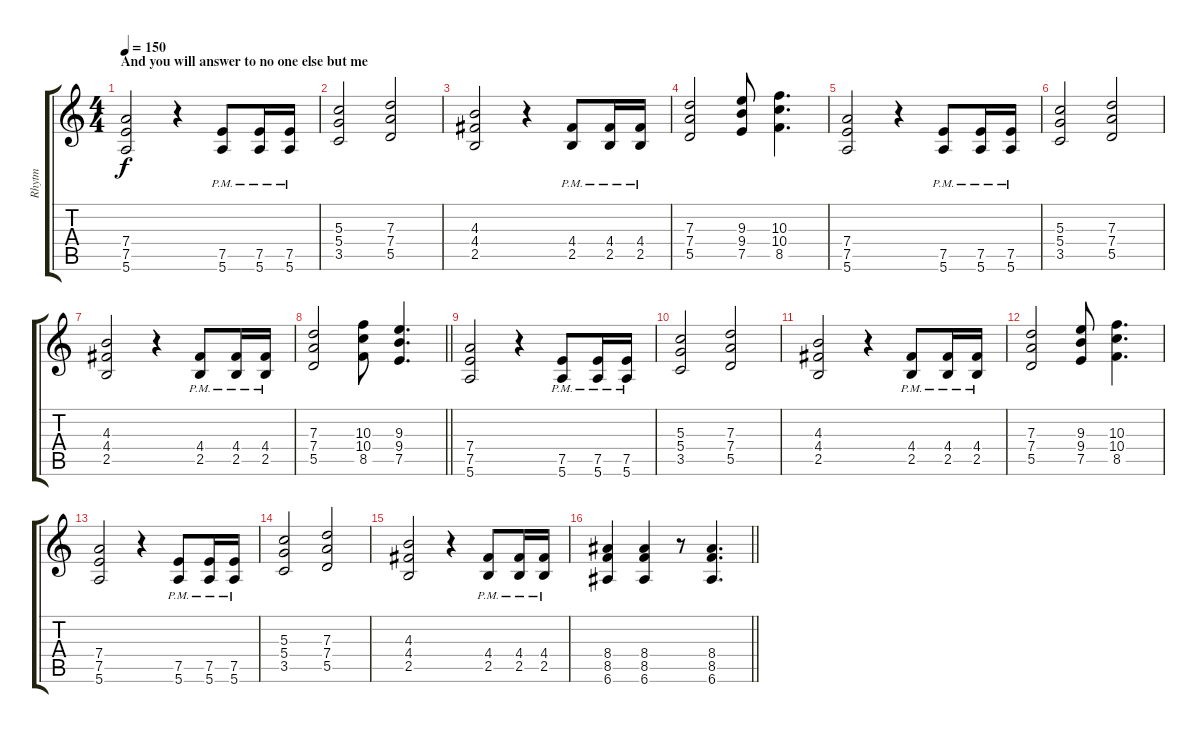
\track ("Rhytm" "Rhytm") {instrument distortionguitar}
\staff {score tabs}
\tuning (E4 B3 G3 D3 A2 E2) {hide}
\ts (4 4)
\section ("" "And you will answer to no one else but me")
\tempo 150
\clef g2
\ks c
(7.4 7.5 5.6).2{dy f} r.4 (7.5{pm} 5.6{pm}).8 (7.5{pm} 5.6{pm}).16 (7.5{pm} 5.6{pm}).16 |
(5.3 5.4 3.5).2 (7.3 7.4 5.5).2 |
(4.3 4.4 2.5).2 r.4 (4.4{pm} 2.5{pm}).8 (4.4{pm} 2.5{pm}).16 (4.4{pm} 2.5{pm}).16 |
(7.3 7.4 5.5).2 (9.3 9.4 7.5).8 (10.3 10.4 8.5).4{d} |
(7.4 7.5 5.6).2 r.4 (7.5{pm} 5.6{pm}).8 (7.5{pm} 5.6{pm}).16 (7.5{pm} 5.6{pm}).16 |
(5.3 5.4 3.5).2 (7.3 7.4 5.5).2 |
(4.3 4.4 2.5).2 r.4 (4.4{pm} 2.5{pm}).8 (4.4{pm} 2.5{pm}).16 (4.4{pm} 2.5{pm}).16 |
\barLineRight lightlight
(7.3 7.4 5.5).2 (10.3 10.4 8.5).8 (9.3 9.4 7.5).4{d} |
(7.4 7.5 5.6).2 r.4 (7.5{pm} 5.6{pm}).8 (7.5{pm} 5.6{pm}).16 (7.5{pm} 5.6{pm}).16 |
(5.3 5.4 3.5).2 (7.3 7.4 5.5).2 |
(4.3 4.4 2.5).2 r.4 (4.4{pm} 2.5{pm}).8 (4.4{pm} 2.5{pm}).16 (4.4{pm} 2.5{pm}).16 |
(7.3 7.4 5.5).2 (9.3 9.4 7.5).8 (10.3 10.4 8.5).4{d} |
(7.4 7.5 5.6).2 r.4 (7.5{pm} 5.6{pm}).8 (7.5{pm} 5.6{pm}).16 (7.5{pm} 5.6{pm}).16 |
(5.3 5.4 3.5).2 (7.3 7.4 5.5).2 |
(4.3 4.4 2.5).2 r.4 (4.4{pm} 2.5{pm}).8 (4.4{pm} 2.5{pm}).16 (4.4{pm} 2.5{pm}).16 |
\barLineRight lightlight
(8.4 8.5 6.6).4 (8.4 8.5 6.6).4 r.8 (8.4 8.5 6.6).4{d}
